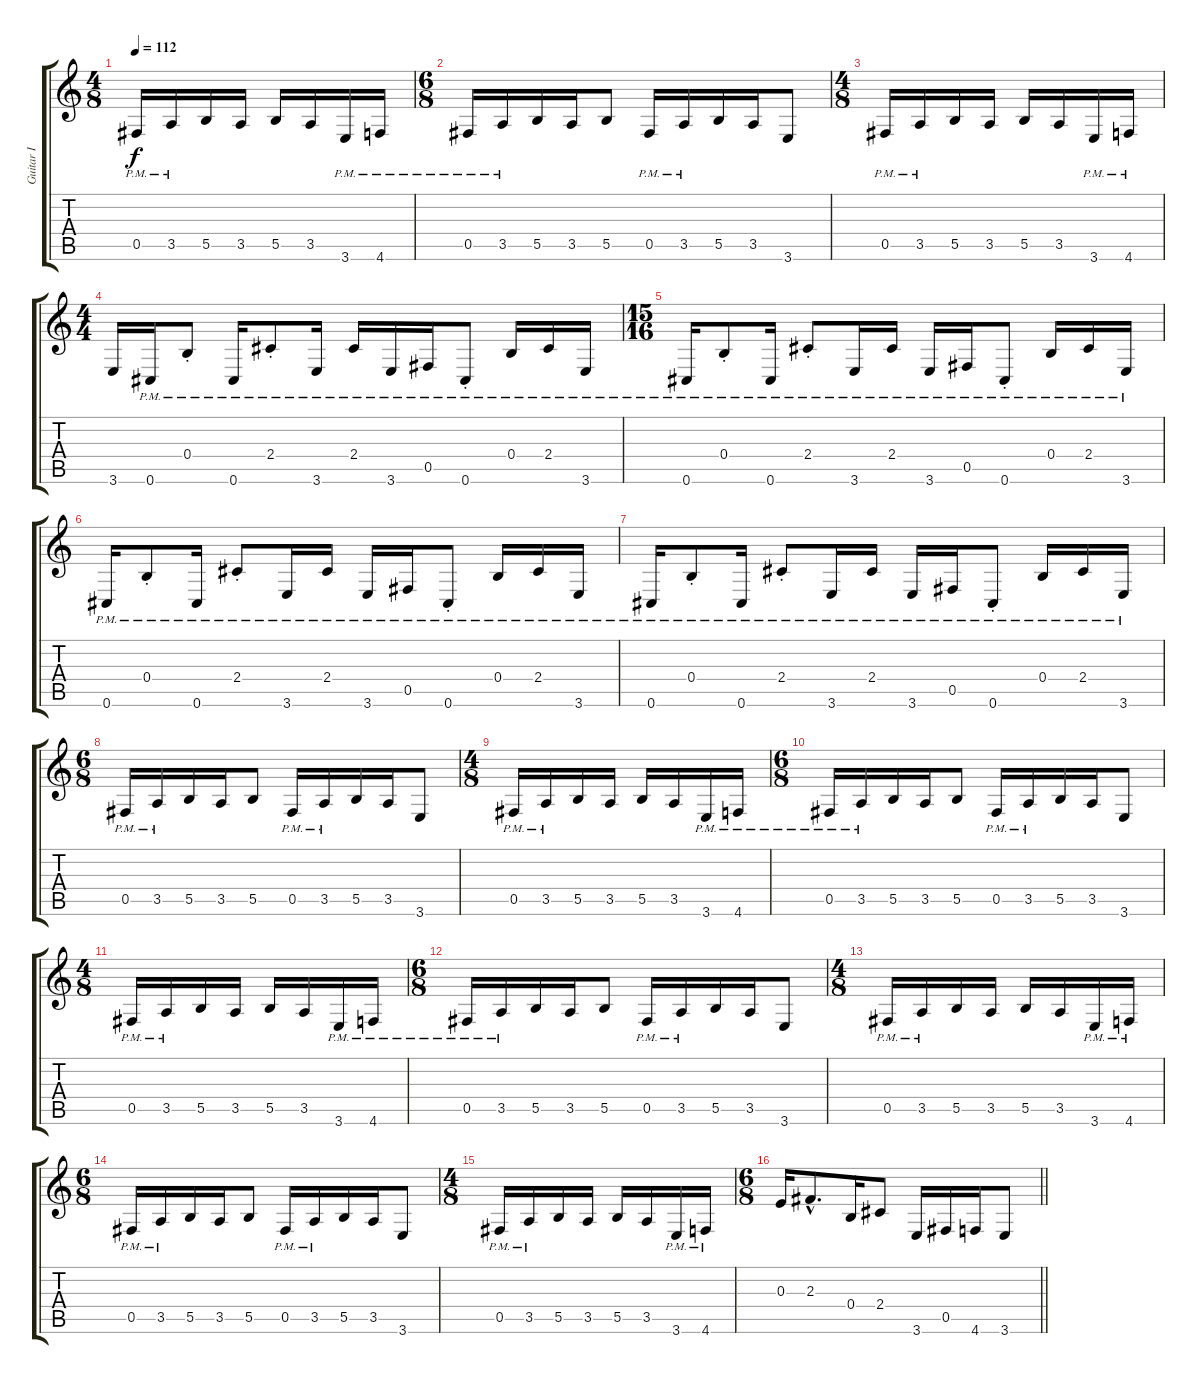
\track ("Guitar I" "Guitar I") {instrument distortionguitar}
\staff {score tabs}
\tuning (Db4 Ab3 E3 B2 Gb2 Db2) {hide}
\ts (4 8)
\tempo 112
\clef g2
\ks c
0.5{pm}.16{dy f} 3.5{pm}.16 5.5.16 3.5.16 5.5.16 3.5.16 3.6{pm}.16 4.6{pm}.16 |
\ts (6 8)
0.5{pm}.16 3.5{pm}.16 5.5.16 3.5.16 5.5.8 0.5{pm}.16 3.5{pm}.16 5.5.16 3.5.16 3.6.8 |
\ts (4 8)
0.5{pm}.16 3.5{pm}.16 5.5.16 3.5.16 5.5.16 3.5.16 3.6{pm}.16 4.6{pm}.16 |
\ts (4 4)
3.6.16 0.6{pm}.16 0.4{pm st}.8 0.6{pm}.16 2.4{pm st}.8 3.6{pm}.16 2.4{pm}.16 3.6{pm}.16 0.5{pm}.16 0.6{pm st}.8 0.4{pm}.16 2.4{pm}.16 3.6{pm}.16 |
\ts (15 16)
0.6{pm}.16 0.4{pm st}.8 0.6{pm}.16 2.4{pm st}.8 3.6{pm}.16 2.4{pm}.16 3.6{pm}.16 0.5{pm}.16 0.6{pm st}.8 0.4{pm}.16 2.4{pm}.16 3.6{pm}.16 |
0.6{pm}.16 0.4{pm st}.8 0.6{pm}.16 2.4{pm st}.8 3.6{pm}.16 2.4{pm}.16 3.6{pm}.16 0.5{pm}.16 0.6{pm st}.8 0.4{pm}.16 2.4{pm}.16 3.6{pm}.16 |
0.6{pm}.16 0.4{pm st}.8 0.6{pm}.16 2.4{pm st}.8 3.6{pm}.16 2.4{pm}.16 3.6{pm}.16 0.5{pm}.16 0.6{pm st}.8 0.4{pm}.16 2.4{pm}.16 3.6{pm}.16 |
\ts (6 8)
0.5{pm}.16 3.5{pm}.16 5.5.16 3.5.16 5.5.8 0.5{pm}.16 3.5{pm}.16 5.5.16 3.5.16 3.6.8 |
\ts (4 8)
0.5{pm}.16 3.5{pm}.16 5.5.16 3.5.16 5.5.16 3.5.16 3.6{pm}.16 4.6{pm}.16 |
\ts (6 8)
0.5{pm}.16 3.5{pm}.16 5.5.16 3.5.16 5.5.8 0.5{pm}.16 3.5{pm}.16 5.5.16 3.5.16 3.6.8 |
\ts (4 8)
0.5{pm}.16 3.5{pm}.16 5.5.16 3.5.16 5.5.16 3.5.16 3.6{pm}.16 4.6{pm}.16 |
\ts (6 8)
0.5{pm}.16 3.5{pm}.16 5.5.16 3.5.16 5.5.8 0.5{pm}.16 3.5{pm}.16 5.5.16 3.5.16 3.6.8 |
\ts (4 8)
0.5{pm}.16 3.5{pm}.16 5.5.16 3.5.16 5.5.16 3.5.16 3.6{pm}.16 4.6{pm}.16 |
\ts (6 8)
0.5{pm}.16 3.5{pm}.16 5.5.16 3.5.16 5.5.8 0.5{pm}.16 3.5{pm}.16 5.5.16 3.5.16 3.6.8 |
\ts (4 8)
0.5{pm}.16 3.5{pm}.16 5.5.16 3.5.16 5.5.16 3.5.16 3.6{pm}.16 4.6{pm}.16 |
\ts (6 8)
\barLineRight lightlight
0.3.16 2.3{hac}.8{d} 0.4.16 2.4.8 3.6.16 0.5.16 4.6.16 3.6.8
